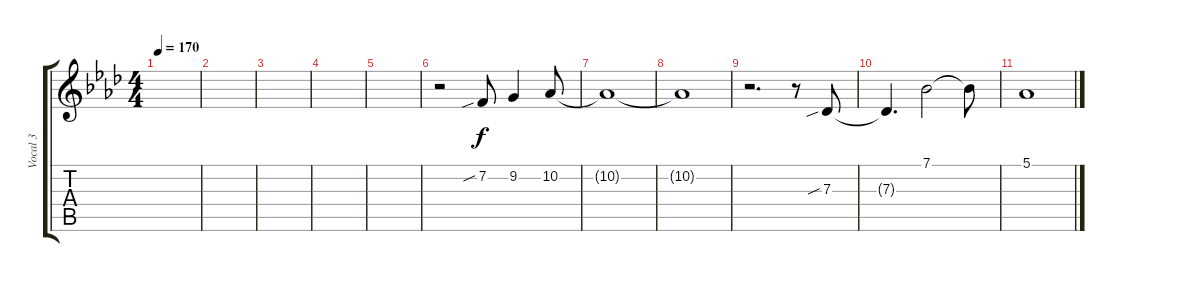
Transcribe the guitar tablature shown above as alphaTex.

\track ("Vocal 3" "Vocal 3") {instrument clarinet}
\staff {score tabs}
\tuning (Eb4 Bb3 Gb3 Db3 Ab2 Eb2) {hide}
\ts (4 4)
\tempo 170
\clef g2
\ks ab
|
|
|
|
|
r.2 7.2{sib}.8 9.2.4 10.2.8 |
10.2{t}.1 |
10.2{t}.1 |
r.2{d} r.8 7.3{sib}.8 |
7.3{t}.4{d} 7.1.2 7.1{t}.8 |
5.1.1
